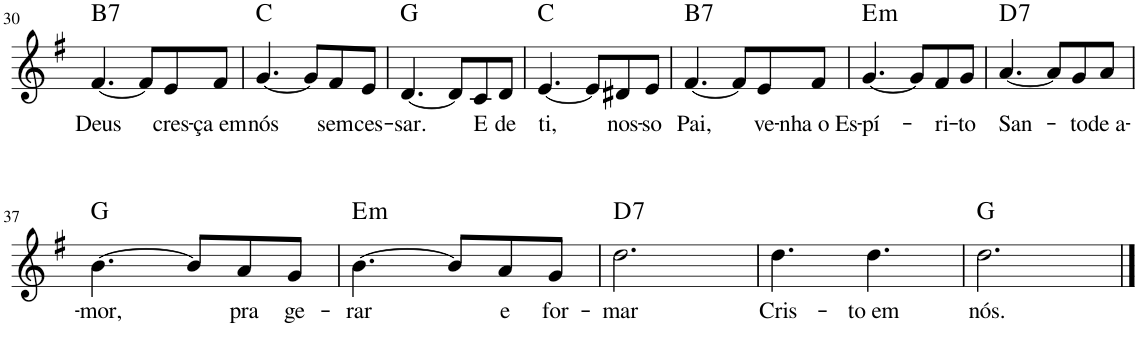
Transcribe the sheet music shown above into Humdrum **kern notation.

**kern	**text	**harte
*part1	*part1	*part1
*staff1	*staff1	*
*I"Voz	*	*
*I'Vo.	*	*
!!LO:PB:g=z
*clefG2	*	*
*k[f#]	*	*
*M6/8	*	*
=30	=30	=30
!	!LO:LY:b	!LO:H:kt=7
[4.f#/	Deus	B:7
8f#/L]	.	.
!	!LO:LY:b	!
8e/	cres-	.
!	!LO:LY:b	!
8f#/J	-ça em	.
=31	=31	=31
!	!LO:LY:b	!
[4.g/	nós	C:maj
8g/L]	.	.
!	!LO:LY:b	!
8f#/	sem	.
!	!LO:LY:b	!
8e/J	ces-	.
=32	=32	=32
!	!LO:LY:b	!
[4.d/	-sar.	G:maj
8d/L]	.	.
!	!LO:LY:b	!
8c/	E	.
!	!LO:LY:b	!
8d/J	de	.
=33	=33	=33
!	!LO:LY:b	!
[4.e/	ti,	C:maj
8e/L]	.	.
!	!LO:LY:b	!
8d#X/	nos-	.
!	!LO:LY:b	!
8e/J	-so	.
=34	=34	=34
!	!LO:LY:b	!LO:H:kt=7
[4.f#/	Pai,	B:7
8f#/L]	.	.
!	!LO:LY:b	!
8e/	ve-	.
!	!LO:LY:b	!
8f#/J	-nha o Es-	.
=35	=35	=35
!	!LO:LY:b	!LO:H:kt=m
[4.g/	-pí-	E:min
8g/L]	.	.
!	!LO:LY:b	!
8f#/	-ri-	.
!	!LO:LY:b	!
8g/J	-to	.
=36	=36	=36
!	!LO:LY:b	!LO:H:kt=7
[4.a/	San-	D:7
8a/L]	.	.
!	!LO:LY:b	!
8g/	-to	.
!	!LO:LY:b	!
8a/J	de a-	.
!!LO:LB:g=z
=37	=37	=37
!	!LO:LY:b	!
[4.b\	-mor,	G:maj
8b/L]	.	.
!	!LO:LY:b	!
8a/	pra	.
!	!LO:LY:b	!
8g/J	ge-	.
=38	=38	=38
!	!LO:LY:b	!LO:H:kt=m
[4.b\	-rar	E:min
8b/L]	.	.
!	!LO:LY:b	!
8a/	e	.
!	!LO:LY:b	!
8g/J	for-	.
=39	=39	=39
!	!LO:LY:b	!LO:H:kt=7
2.dd\	-mar	D:7
=40	=40	=40
!	!LO:LY:b	!
4.dd\	Cris-	.
!	!LO:LY:b	!
4.dd\	-to em	.
=41	=41	=41
!	!LO:LY:b	!
2.dd\	nós.	G:maj
==	==	==
*-	*-	*-
